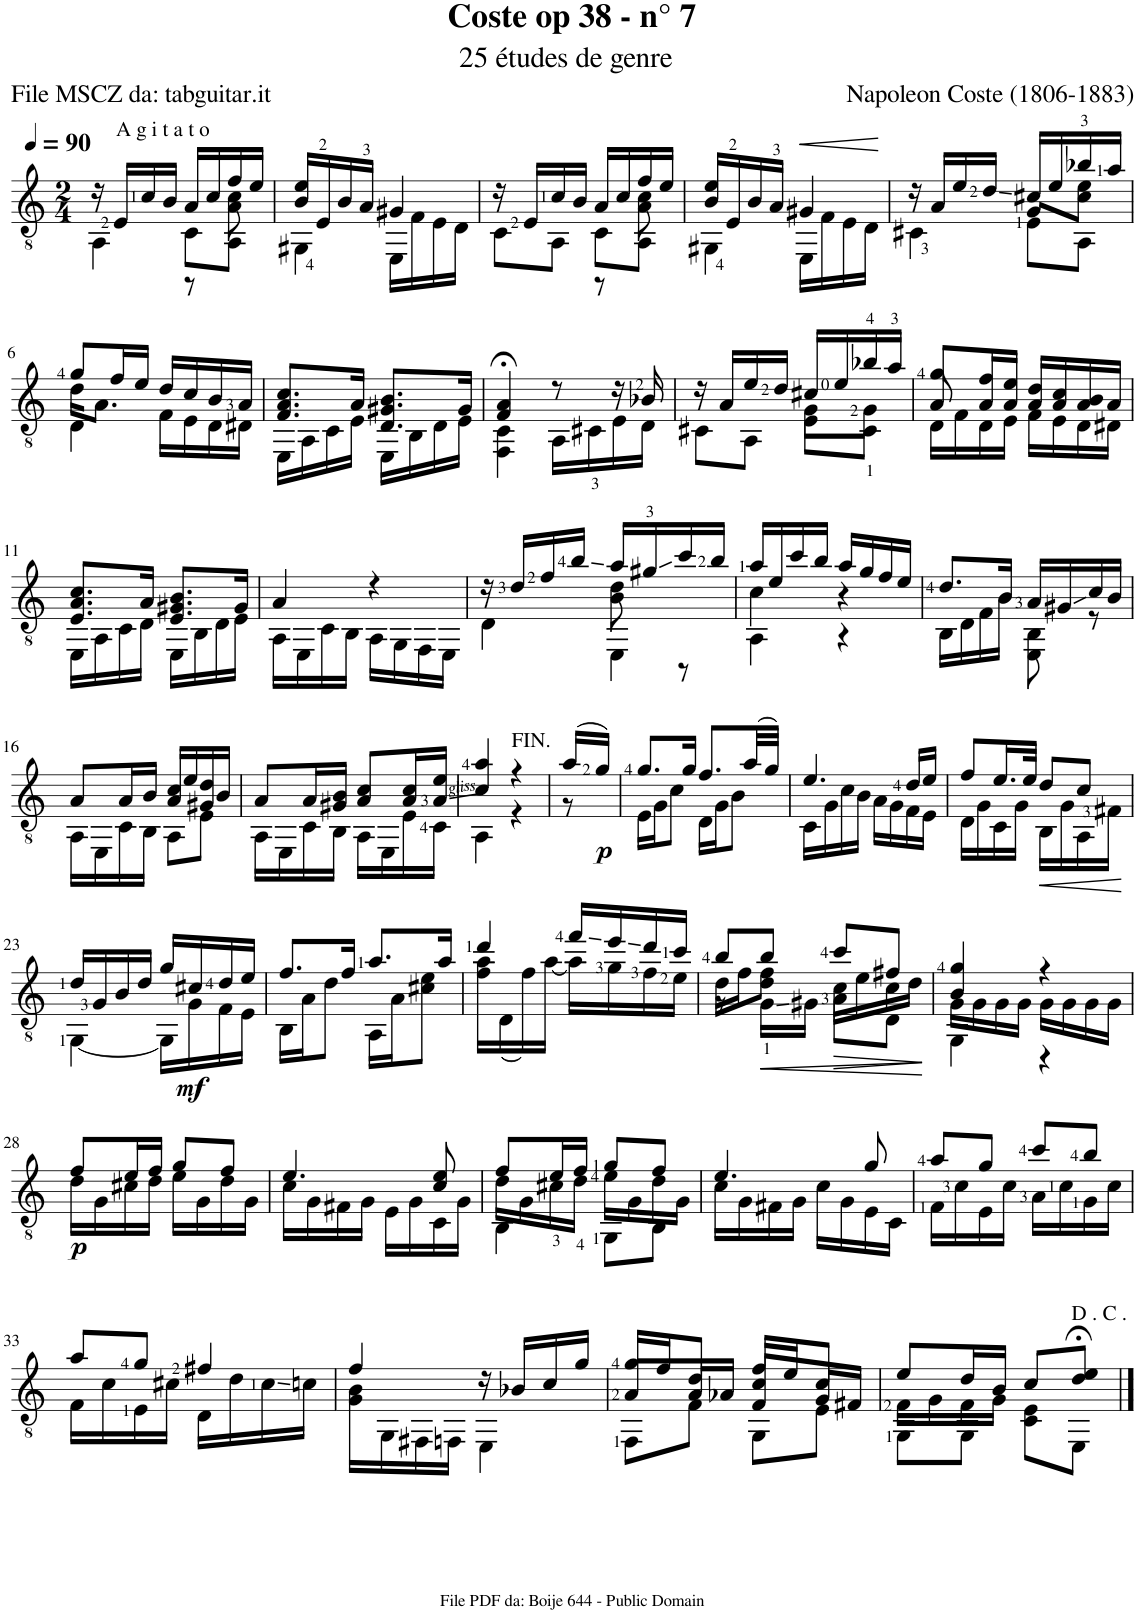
**kern	**dynam
*part1	*part1
*staff1	*staff1
*I"Guitar	*
*I'Guit.	*
*clefGv2	*
*k[]	*
*M2/4	*
*MM90	*
=1	=1
*^	*
*	*^	*
16r	4AA\	4ryy	.
!LO:TX:a:t=A g i t a t o	!	!	!
16E/LL	.	.	.
16c/	.	.	.
16B/JJ	.	.	.
16A/LL	8C\L	8r	.
16c/	.	.	.
16f/	8AA\J	8A\ 8c\	.
16e/JJ	.	.	.
*	*v	*v	*
=2	=2	=2
16B/ 16e/LL	4GG#X\	.
16E/	.	.
16B/	.	.
16A/JJ	.	.
4G#X/	16EE\LL	.
.	16F\	.
.	16E\	.
.	16D\JJ	.
=3	=3	=3
*	*^	*
16r	8C\L	4ryy	.
16E/LL	.	.	.
16c/	8AA\J	.	.
16B/JJ	.	.	.
16A/LL	8C\L	8r	.
16c/	.	.	.
16f/	8AA\J	8A\ 8c\	.
16e/JJ	.	.	.
*	*v	*v	*
=4	=4	=4
16B/ 16e/LL	4GG#X\	.
16E/	.	.
16B/	.	.
16A/JJ	.	.
!	!	!LO:HP:b
4G#X/	16EE\LL	<
.	16F\	.
.	16E\	.
.	16D\JJ	.
*v	*v	*
.	[
=5	=5
*^	*
*	*^	*
16r	4C#X\	4ryy	.
16A/LL	.	.	.
16e/	.	.	.
16d/JJ	.	.	.
16c#X/LL	8E\L	8G/L	.
16e/	.	.	.
16b-X/	8AA\J	8c#\ 8e\J	.
16a/JJ	.	.	.
!!LO:LB:g=z	!!	!!
=6	=6	=6	=6
8g/L	16d\KL	4D\	.
.	8.A\J	.	.
16f/L	.	.	.
16e/JJ	.	.	.
16d/LL	16F\LL	4ryy	.
16c/	16E\	.	.
16B/	16D\	.	.
16A/JJ	16D#X\JJ	.	.
*	*v	*v	*
=7	=7	=7
8.F/ 8.A/ 8.c/L	16EE\LL	.
.	16AA\	.
.	16C\	.
16A/Jk	16E\JJ	.
8.D/ 8.G#X/ 8.B/L	16EE\LL	.
.	16BB\	.
.	16D\	.
16G#/Jk	16E\JJ	.
=8	=8	=8
4F/;< 4A/;<	4FF\ 4C\	.
8r	16AA\LL	.
.	16C#X\	.
16r	16E\	.
16B-X/	16D\JJ	.
=9	=9	=9
*	*^	*
16r	8C#X\L	4ryy	.
16A/LL	.	.	.
16e/	8AA\J	.	.
16d/JJ	.	.	.
16c#X/LL	8E\L	8G\L	.
16e/	.	.	.
16b-X/	8C#\J	8G\J	.
16a/JJ	.	.	.
=10	=10	=10	=10
8g/L	16D\LL	8A/	.
.	16F\	.	.
16A/ 16f/L	16D\	4.ryy	.
16A/ 16e/JJ	16E\JJ	.	.
16A/ 16d/LL	16F\LL	.	.
16A/ 16c/	16E\	.	.
16A/ 16B/	16D\	.	.
16A/JJ	16D#X\JJ	.	.
*	*v	*v	*
!!LO:LB:g=z
=11	=11	=11
8.E/ 8.A/ 8.c/L	16EE\LL	.
.	16AA\	.
.	16C\	.
16A/Jk	16D\JJ	.
8.E/ 8.G#X/ 8.B/L	16EE\LL	.
.	16BB\	.
.	16D\	.
16G#/Jk	16E\JJ	.
=12	=12	=12
4A/	16AA\LL	.
.	16EE\	.
.	16C\	.
.	16BB\JJ	.
4r	16AA\LL	.
.	16GG\	.
.	16FF\	.
.	16EE\JJ	.
=13	=13	=13
*	*^	*
16r	4D\	4ryy	.
16d/LL	.	.	.
16f/	.	.	.
16b/JJ	.	.	.
16a/LL	4EE\	8B\ 8d\	.
16g#X/	.	.	.
16cc/	.	8r	.
16b/JJ	.	.	.
=14	=14	=14	=14
16a/LL	4AA\	4c\	.
16e/	.	.	.
16cc/	.	.	.
16b/JJ	.	.	.
16a/LL	4r	4r	.
16g/	.	.	.
16f/	.	.	.
16e/JJ	.	.	.
*	*v	*v	*
=15	=15	=15
8.d/L	16BB\LL	.
.	16D\	.
.	16F\	.
16B/Jk	16B\JJ	.
16A/LL	8EE\ 8BB\	.
16G#X/	.	.
16c/	8r	.
16B/JJ	.	.
!!LO:LB:g=z	!!
=16	=16	=16
8A/L	16AA\LL	.
.	16EE\	.
16A/L	16C\	.
16B/JJ	16BB\JJ	.
16A/ 16c/LL	8AA\L	.
16e/	.	.
16G#X/ 16d/	8E\J	.
16B/JJ	.	.
=17	=17	=17
8A/L	16AA\LL	.
.	16EE\	.
16A/L	16C\	.
16G#X/ 16B/JJ	16BB\JJ	.
8A/ 8c/L	16AA\LL	.
.	16EE\	.
16A/ 16c/L	16E\	.
16A/ 16e/JJ	16C\JJ	.
=18	=18	=18
4c/ 4a/	4AA\	.
!LO:TX:a:t=FIN.	!	!
4r	4r	.
=19	=19	=19
(16a/LL	8r	.
!	!	!LO:DY:b
16g/JJ)	.	p
=20	=20	=20
8.g/L	16E\LL	.
.	16G\J	.
.	8c\J	.
16g/Jk	.	.
8.f/L	16D\LL	.
.	16G\J	.
.	8B\J	.
(32a/LL	.	.
32g/JJJ)	.	.
=21	=21	=21
4.e/	16C\LL	.
.	16G\	.
.	16c\	.
.	16B\JJ	.
.	16A\LL	.
.	16G\	.
16d/LL	16F\	.
16e/JJ	16E\JJ	.
=22	=22	=22
8f/L	16D\LL	.
.	16G\	.
16.e/L	16C\	.
.	16G\JJ	.
32e/JJk	.	.
!	!	!LO:HP:b
8d/L	16BB\LL	<
.	16G\	.
8c/J	16AA\	.
.	16F#X\JJ	.
*v	*v	*
.	[
!!LO:LB:g=z
=23	=23
*^	*
16d/LL	[4GG\	.
16G/	.	.
16B/	.	.
16d/JJ	.	.
16g/LL	16GG\LL]	.
!	!	!LO:DY:b
16c#X/	16G\	mf
16d/	16F\	.
16e/JJ	16E\JJ	.
=24	=24	=24
8.f/L	16BB\LL	.
.	16A\J	.
.	8d\J	.
16f/Jk	.	.
8.a/L	16AA\LL	.
.	16A\J	.
.	8c#X\ 8e\J	.
16a/Jk	.	.
=25	=25	=25
4dd/	16f\ 16a\LL	.
.	(16D\	.
.	16f\)	.
.	[16a\JJ	.
16ff/LL	16a\LL]	.
16ee/	16g\	.
16dd/	16f\	.
16cc/JJ	16e\JJ	.
=26	=26	=26
*	*^	*
8b/L	16d\LL	8r	.
.	16f\J	.	.
!	!	!	!LO:HP:b
8b/J	8d\ 8f\J	16G\LL	<
.	.	16G#X\JJ	.
!	!	!	!LO:HP:b
8cc/L	16c\LL	8A\L	>
.	16e\	.	.
8f#X/J	16c\	8D\J	.
.	16d\JJ	.	.
*v	*v	*v	*
.	[ ]
=27	=27
*^	*
*	*^	*
4B/ 4g/	16G\LL	4GG\	.
.	16G\	.	.
.	16G\	.	.
.	16G\JJ	.	.
4r	16G\LL	4r	.
.	16G\	.	.
.	16G\	.	.
.	16G\JJ	.	.
*	*v	*v	*
!!LO:LB:g=z
=28	=28	=28
!	!	!LO:DY:b
8f/L	16d\LL	p
.	16G\	.
16e/L	16c#X\	.
16f/JJ	16d\JJ	.
8g/L	16e\LL	.
.	16G\	.
8f/J	16d\	.
.	16G\JJ	.
=29	=29	=29
4.e/	16c\LL	.
.	16G\	.
.	16F#X\	.
.	16G\JJ	.
.	16E\LL	.
.	16G\	.
8c/ 8e/	16C\	.
.	16G\JJ	.
=30	=30	=30
*	*^	*
8f/L	16d\LL	4BB\	.
.	16G\	.	.
16e/L	16c#X\	.	.
16f/JJ	16d\JJ	.	.
8g/L	16e\LL	8GG\L	.
.	16G\	.	.
8f/J	16d\	8BB\J	.
.	16G\JJ	.	.
*	*v	*v	*
=31	=31	=31
4.e/	16c\LL	.
.	16G\	.
.	16F#X\	.
.	16G\JJ	.
.	16c\LL	.
.	16G\	.
8g/	16E\	.
.	16C\JJ	.
=32	=32	=32
8a/L	16F\LL	.
.	16c\	.
8g/J	16E\	.
.	16c\JJ	.
8cc/L	16A\LL	.
.	16c\	.
8b/J	16G\	.
.	16c\JJ	.
!!LO:LB:g=z	!!
=33	=33	=33
8a/L	16F\LL	.
.	16c\	.
8g/J	16E\	.
.	16c#X\JJ	.
4f#X/	16D\LL	.
.	16d\	.
.	16c#\	.
.	16cn\JJ	.
=34	=34	=34
4f/	16G\ 16B\LL	.
.	16GG\	.
.	16FF#X\	.
.	16FFn\JJ	.
16r	4EE\	.
16B-X/LL	.	.
16c/	.	.
16g/JJ	.	.
=35	=35	=35
*	*^	*
16g/LL	8A/L	8FF\L	.
16f/J	.	.	.
8d/J	16A/L	8F\J	.
.	16A-X/JJ	.	.
16f/LL	8F/ 8c/L	8GG\L	.
16e/J	.	.	.
8c/J	16G/L	8E\J	.
.	16F#X/JJ	.	.
=36	=36	=36	=36
8e/L	16F\LL	8GG\L	.
.	16G\	.	.
16d/L	16F\	8GG\J	.
16B/JJ	16G\JJ	.	.
8c/L	4ryy	8C\ 8E\L	.
8d/;< 8e/;<J	.	8EE\J	.
*v	*v	*v	*
==	==
*-	*-
